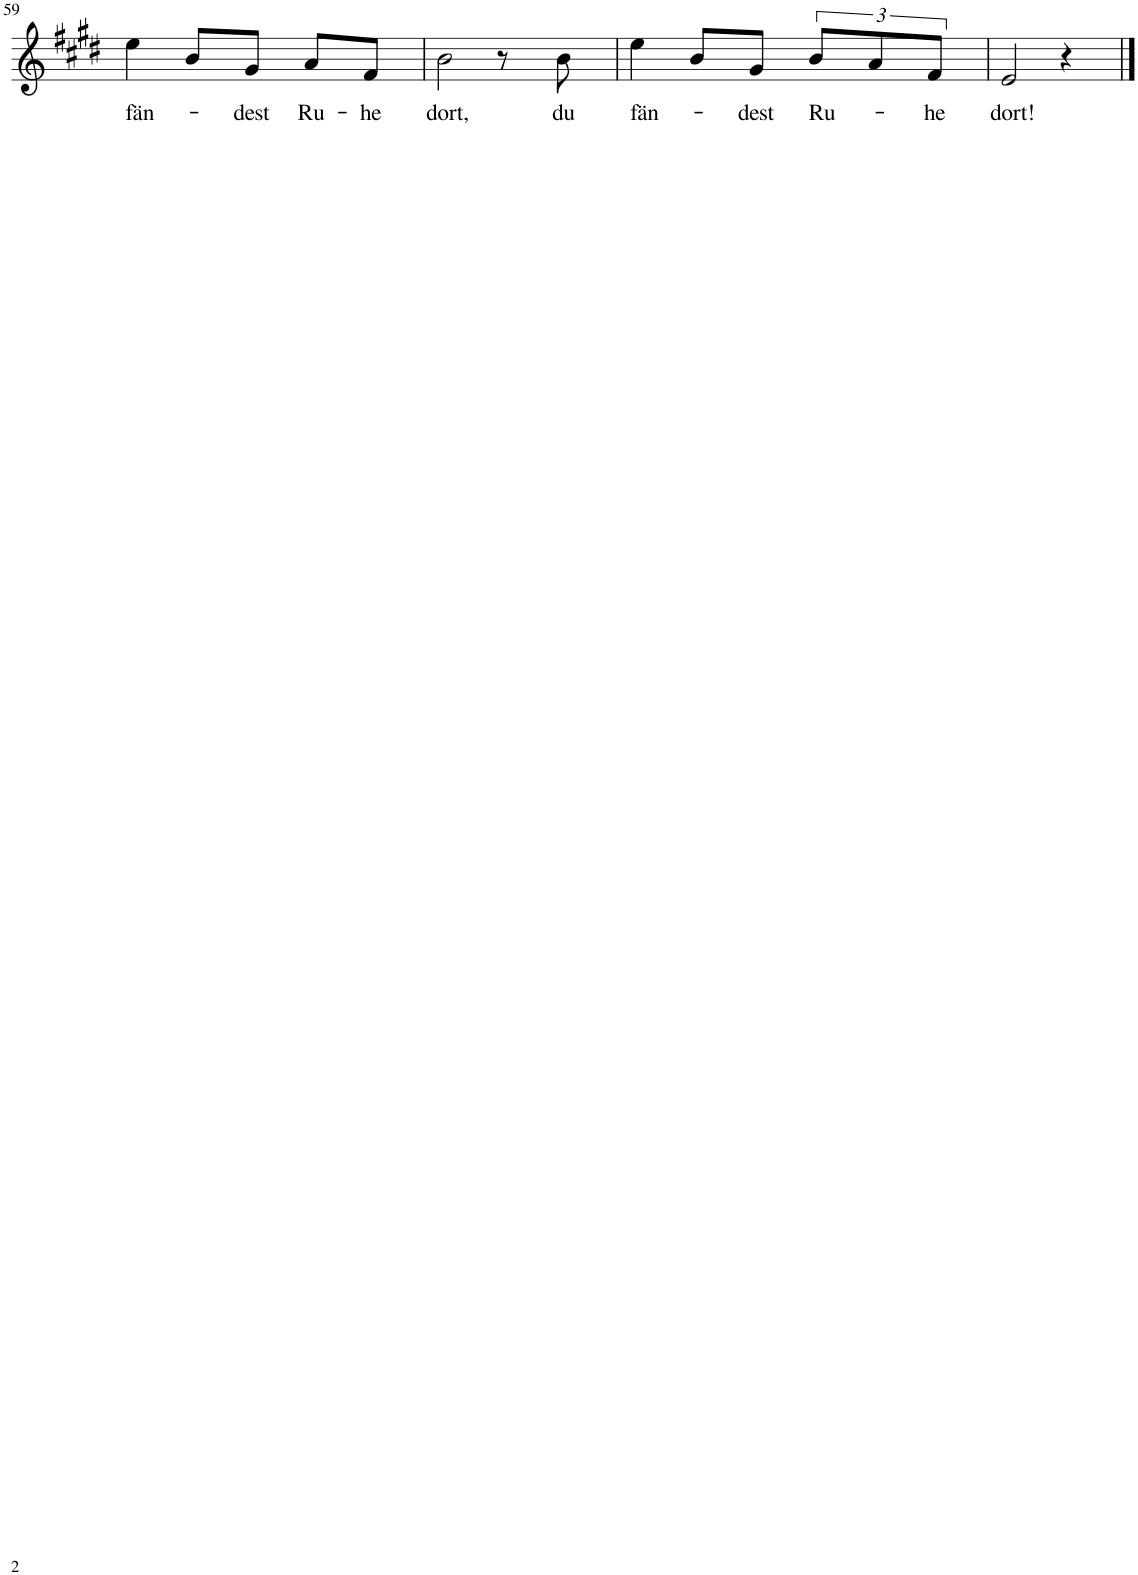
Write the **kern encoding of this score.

**kern	**text
*part1	*part1
*staff1	*staff1
*I"Piano	*
*I'Pno	*
!!LO:PB:g=z
*clefG2	*
*k[f#c#g#d#]	*
*M3/4	*
=59	=59
!	!LO:LY:b
4ee\	fän-
8b/L	.
!	!LO:LY:b
8g#/J	-dest
!	!LO:LY:b
8a/L	Ru-
!	!LO:LY:b
8f#/J	-he
=60	=60
!	!LO:LY:b
2b\	dort,
8r	.
!	!LO:LY:b
8b\	du
=61	=61
!	!LO:LY:b
4ee\	fän-
8b/L	.
!	!LO:LY:b
8g#/J	-dest
!	!LO:LY:b
12b/L	Ru-
12a/	.
!	!LO:LY:b
12f#/J	-he
=62	=62
!	!LO:LY:b
2e/	dort!
4r	.
==	==
*-	*-
